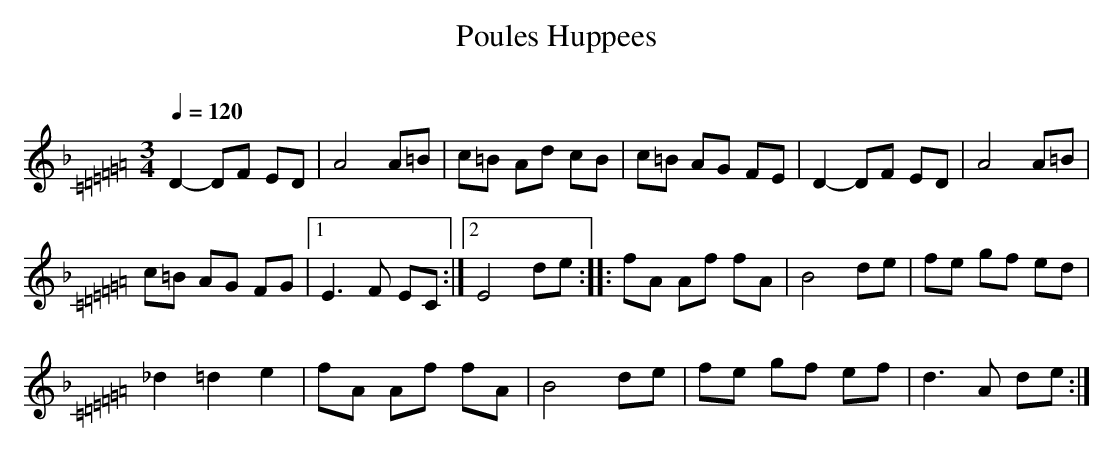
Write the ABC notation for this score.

X:1     %Music
T:Poules Huppees     %Tune name
C:     %Tune composer
Q:1/4=120     %Tempo
V:1     %
     %!STAVE 0 '' @
     %!INSTR '...' 0 0 @
|:
M:3/4     %Meter
L:1/8     %
K:Dm =C =D =E =F =G =A _B
D2-DF ED |A4 A=B |c=B Ad cB |c=B AG FE |D2-DF ED |A4 A=B |
c=B AG FG |[1E3 F EC :|[2E4 de ::fA Af fA |B4 de |fe gf ed |
_d2 =d2 e2 |fA Af fA |B4 de |fe gf ef |d3 A de :|
     %End of file
